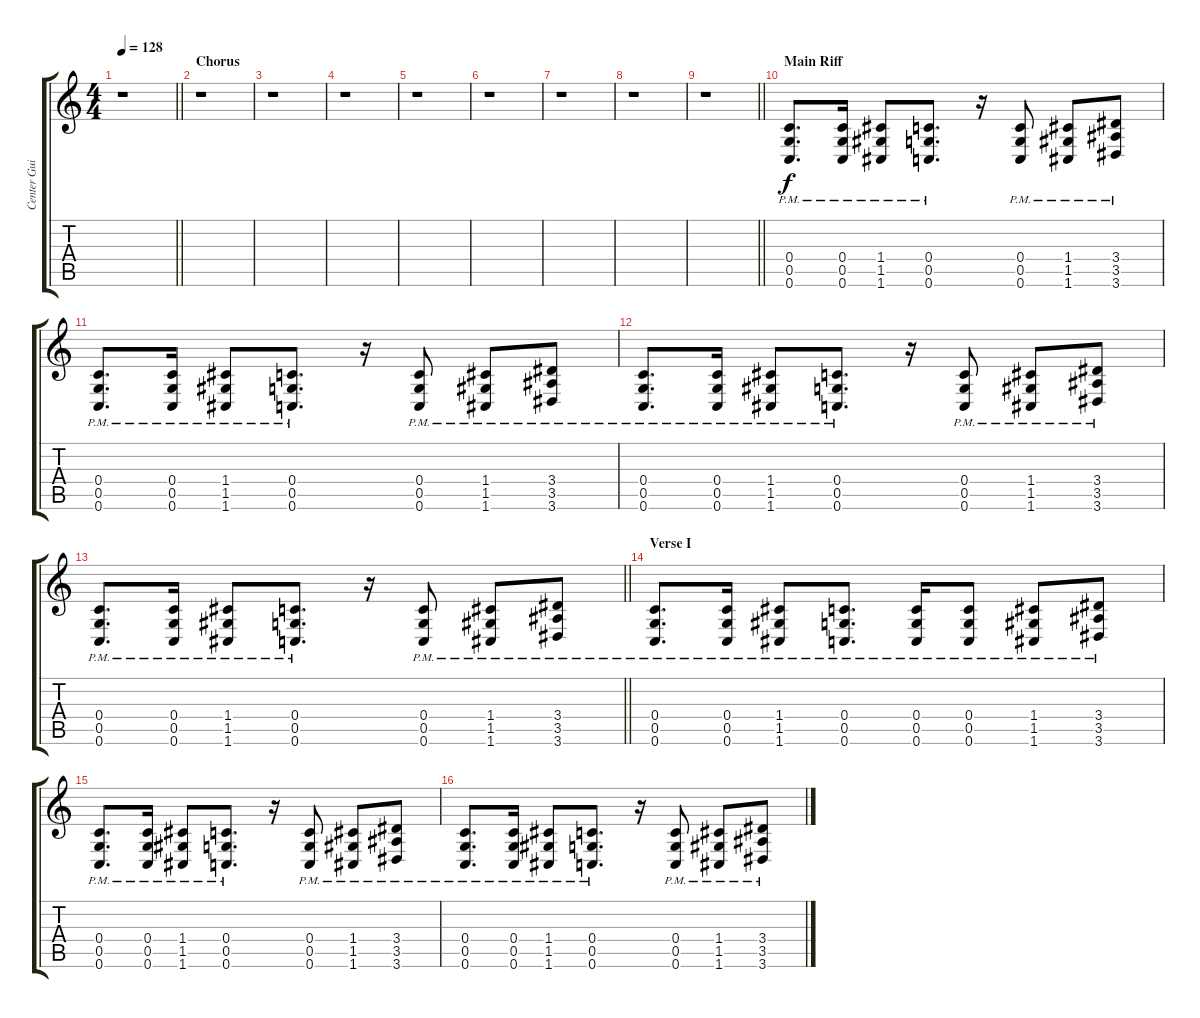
\track ("Center Guitar" "Center Gui") {instrument distortionguitar}
\staff {score tabs}
\tuning (D4 A3 F3 C3 G2 C2) {hide}
\ts (4 4)
\tempo 128
\clef g2
\barLineRight lightlight
\ks c
r.1{dy f} |
\section ("" "Chorus")
r.1 |
r.1 |
r.1 |
r.1 |
r.1 |
r.1 |
r.1 |
\barLineRight lightlight
r.1 |
\section ("" "Main Riff")
(0.4{pm} 0.5{pm} 0.6{pm}).8{d} (0.4{pm} 0.5{pm} 0.6{pm}).16 (1.4{pm} 1.5{pm} 1.6{pm}).8 (0.4{pm} 0.5{pm} 0.6{pm}).8{d} r.16 (0.4{pm} 0.5{pm} 0.6{pm}).8 (1.4{pm} 1.5{pm} 1.6{pm}).8 (3.4{pm} 3.5{pm} 3.6{pm}).8 |
(0.4{pm} 0.5{pm} 0.6{pm}).8{d} (0.4{pm} 0.5{pm} 0.6{pm}).16 (1.4{pm} 1.5{pm} 1.6{pm}).8 (0.4{pm} 0.5{pm} 0.6{pm}).8{d} r.16 (0.4{pm} 0.5{pm} 0.6{pm}).8 (1.4{pm} 1.5{pm} 1.6{pm}).8 (3.4{pm} 3.5{pm} 3.6{pm}).8 |
(0.4{pm} 0.5{pm} 0.6{pm}).8{d} (0.4{pm} 0.5{pm} 0.6{pm}).16 (1.4{pm} 1.5{pm} 1.6{pm}).8 (0.4{pm} 0.5{pm} 0.6{pm}).8{d} r.16 (0.4{pm} 0.5{pm} 0.6{pm}).8 (1.4{pm} 1.5{pm} 1.6{pm}).8 (3.4{pm} 3.5{pm} 3.6{pm}).8 |
\barLineRight lightlight
(0.4{pm} 0.5{pm} 0.6{pm}).8{d} (0.4{pm} 0.5{pm} 0.6{pm}).16 (1.4{pm} 1.5{pm} 1.6{pm}).8 (0.4{pm} 0.5{pm} 0.6{pm}).8{d} r.16 (0.4{pm} 0.5{pm} 0.6{pm}).8 (1.4{pm} 1.5{pm} 1.6{pm}).8 (3.4{pm} 3.5{pm} 3.6{pm}).8 |
\section ("" "Verse I")
(0.4{pm} 0.5{pm} 0.6{pm}).8{d} (0.4{pm} 0.5{pm} 0.6{pm}).16 (1.4{pm} 1.5{pm} 1.6{pm}).8 (0.4{pm} 0.5{pm} 0.6{pm}).8{d} (0.4{pm} 0.5{pm} 0.6{pm}).16 (0.4{pm} 0.5{pm} 0.6{pm}).8 (1.4{pm} 1.5{pm} 1.6{pm}).8 (3.4{pm} 3.5{pm} 3.6{pm}).8 |
(0.4{pm} 0.5{pm} 0.6{pm}).8{d} (0.4{pm} 0.5{pm} 0.6{pm}).16 (1.4{pm} 1.5{pm} 1.6{pm}).8 (0.4{pm} 0.5{pm} 0.6{pm}).8{d} r.16 (0.4{pm} 0.5{pm} 0.6{pm}).8 (1.4{pm} 1.5{pm} 1.6{pm}).8 (3.4{pm} 3.5{pm} 3.6{pm}).8 |
(0.4{pm} 0.5{pm} 0.6{pm}).8{d} (0.4{pm} 0.5{pm} 0.6{pm}).16 (1.4{pm} 1.5{pm} 1.6{pm}).8 (0.4{pm} 0.5{pm} 0.6{pm}).8{d} r.16 (0.4{pm} 0.5{pm} 0.6{pm}).8 (1.4{pm} 1.5{pm} 1.6{pm}).8 (3.4{pm} 3.5{pm} 3.6{pm}).8
